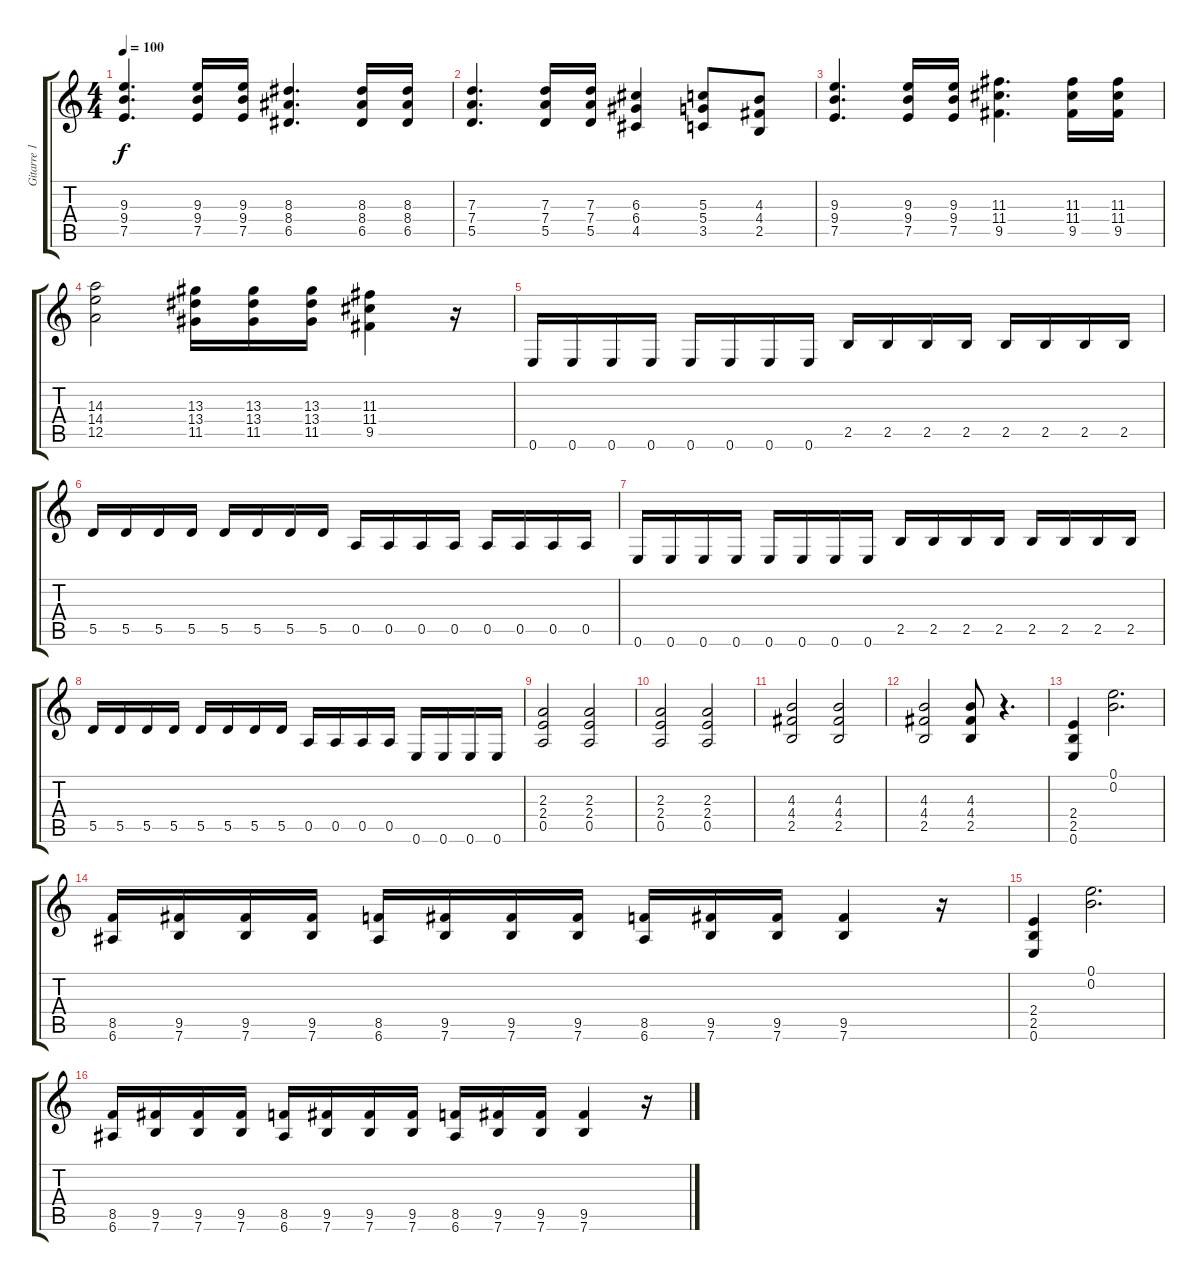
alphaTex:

\track ("Gitarre 1" "Gitarre 1") {instrument distortionguitar}
\staff {score tabs}
\tuning (E4 B3 G3 D3 A2 E2) {hide}
\ts (4 4)
\tempo 100
\clef g2
\ks c
(9.3 9.4 7.5).4{d dy f} (9.3 9.4 7.5).16 (9.3 9.4 7.5).16 (8.3 8.4 6.5).4{d} (8.3 8.4 6.5).16 (8.3 8.4 6.5).16 |
(7.3 7.4 5.5).4{d} (7.3 7.4 5.5).16 (7.3 7.4 5.5).16 (6.3 6.4 4.5).4 (5.3 5.4 3.5).8 (4.3 4.4 2.5).8 |
(9.3 9.4 7.5).4{d} (9.3 9.4 7.5).16 (9.3 9.4 7.5).16 (11.3 11.4 9.5).4{d} (11.3 11.4 9.5).16 (11.3 11.4 9.5).16 |
(14.3 14.4 12.5).2 (13.3 13.4 11.5).16 (13.3 13.4 11.5).16 (13.3 13.4 11.5).16 (11.3 11.4 9.5).4 r.16 |
0.6.16 0.6.16 0.6.16 0.6.16 0.6.16 0.6.16 0.6.16 0.6.16 2.5.16 2.5.16 2.5.16 2.5.16 2.5.16 2.5.16 2.5.16 2.5.16 |
5.5.16 5.5.16 5.5.16 5.5.16 5.5.16 5.5.16 5.5.16 5.5.16 0.5.16 0.5.16 0.5.16 0.5.16 0.5.16 0.5.16 0.5.16 0.5.16 |
0.6.16 0.6.16 0.6.16 0.6.16 0.6.16 0.6.16 0.6.16 0.6.16 2.5.16 2.5.16 2.5.16 2.5.16 2.5.16 2.5.16 2.5.16 2.5.16 |
5.5.16 5.5.16 5.5.16 5.5.16 5.5.16 5.5.16 5.5.16 5.5.16 0.5.16 0.5.16 0.5.16 0.5.16 0.6.16 0.6.16 0.6.16 0.6.16 |
(2.3 2.4 0.5).2 (2.3 2.4 0.5).2 |
(2.3 2.4 0.5).2 (2.3 2.4 0.5).2 |
(4.3 4.4 2.5).2 (4.3 4.4 2.5).2 |
(4.3 4.4 2.5).2 (4.3 4.4 2.5).8 r.4{d} |
(2.4 2.5 0.6).4 (0.1 0.2).2{d} |
(8.5 6.6).16 (9.5 7.6).16 (9.5 7.6).16 (9.5 7.6).16 (8.5 6.6).16 (9.5 7.6).16 (9.5 7.6).16 (9.5 7.6).16 (8.5 6.6).16 (9.5 7.6).16 (9.5 7.6).16 (9.5 7.6).4 r.16 |
(2.4 2.5 0.6).4 (0.1 0.2).2{d} |
(8.5 6.6).16 (9.5 7.6).16 (9.5 7.6).16 (9.5 7.6).16 (8.5 6.6).16 (9.5 7.6).16 (9.5 7.6).16 (9.5 7.6).16 (8.5 6.6).16 (9.5 7.6).16 (9.5 7.6).16 (9.5 7.6).4 r.16
